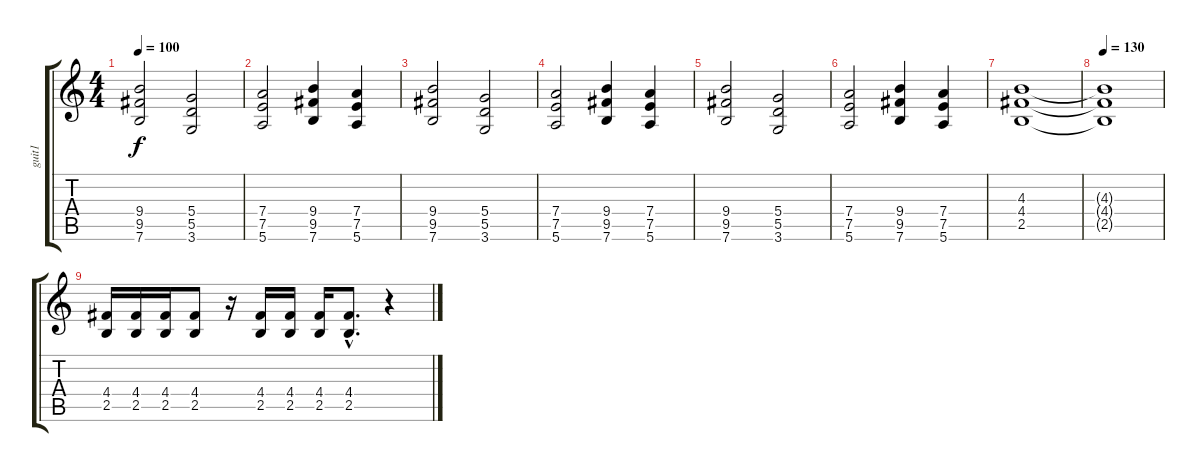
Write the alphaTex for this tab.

\track ("guit1" "guit1") {instrument distortionguitar}
\staff {score tabs}
\tuning (E4 B3 G3 D3 A2 E2) {hide}
\ts (4 4)
\tempo 100
\clef g2
\ks c
(9.4 9.5 7.6).2{dy f} (5.4 5.5 3.6).2 |
(7.4 7.5 5.6).2 (9.4 9.5 7.6).4 (7.4 7.5 5.6).4 |
(9.4 9.5 7.6).2 (5.4 5.5 3.6).2 |
(7.4 7.5 5.6).2 (9.4 9.5 7.6).4 (7.4 7.5 5.6).4 |
(9.4 9.5 7.6).2 (5.4 5.5 3.6).2 |
(7.4 7.5 5.6).2 (9.4 9.5 7.6).4 (7.4 7.5 5.6).4 |
(4.3 4.4 2.5).1 |
\tempo 130
(4.3{t} 4.4{t} 2.5{t}).1 |
(4.4 2.5).16 (4.4 2.5).16 (4.4 2.5).16 (4.4 2.5).8 r.16 (4.4 2.5).16 (4.4 2.5).16 (4.4 2.5).16 (4.4{hac} 2.5{hac}).8{d} r.4
